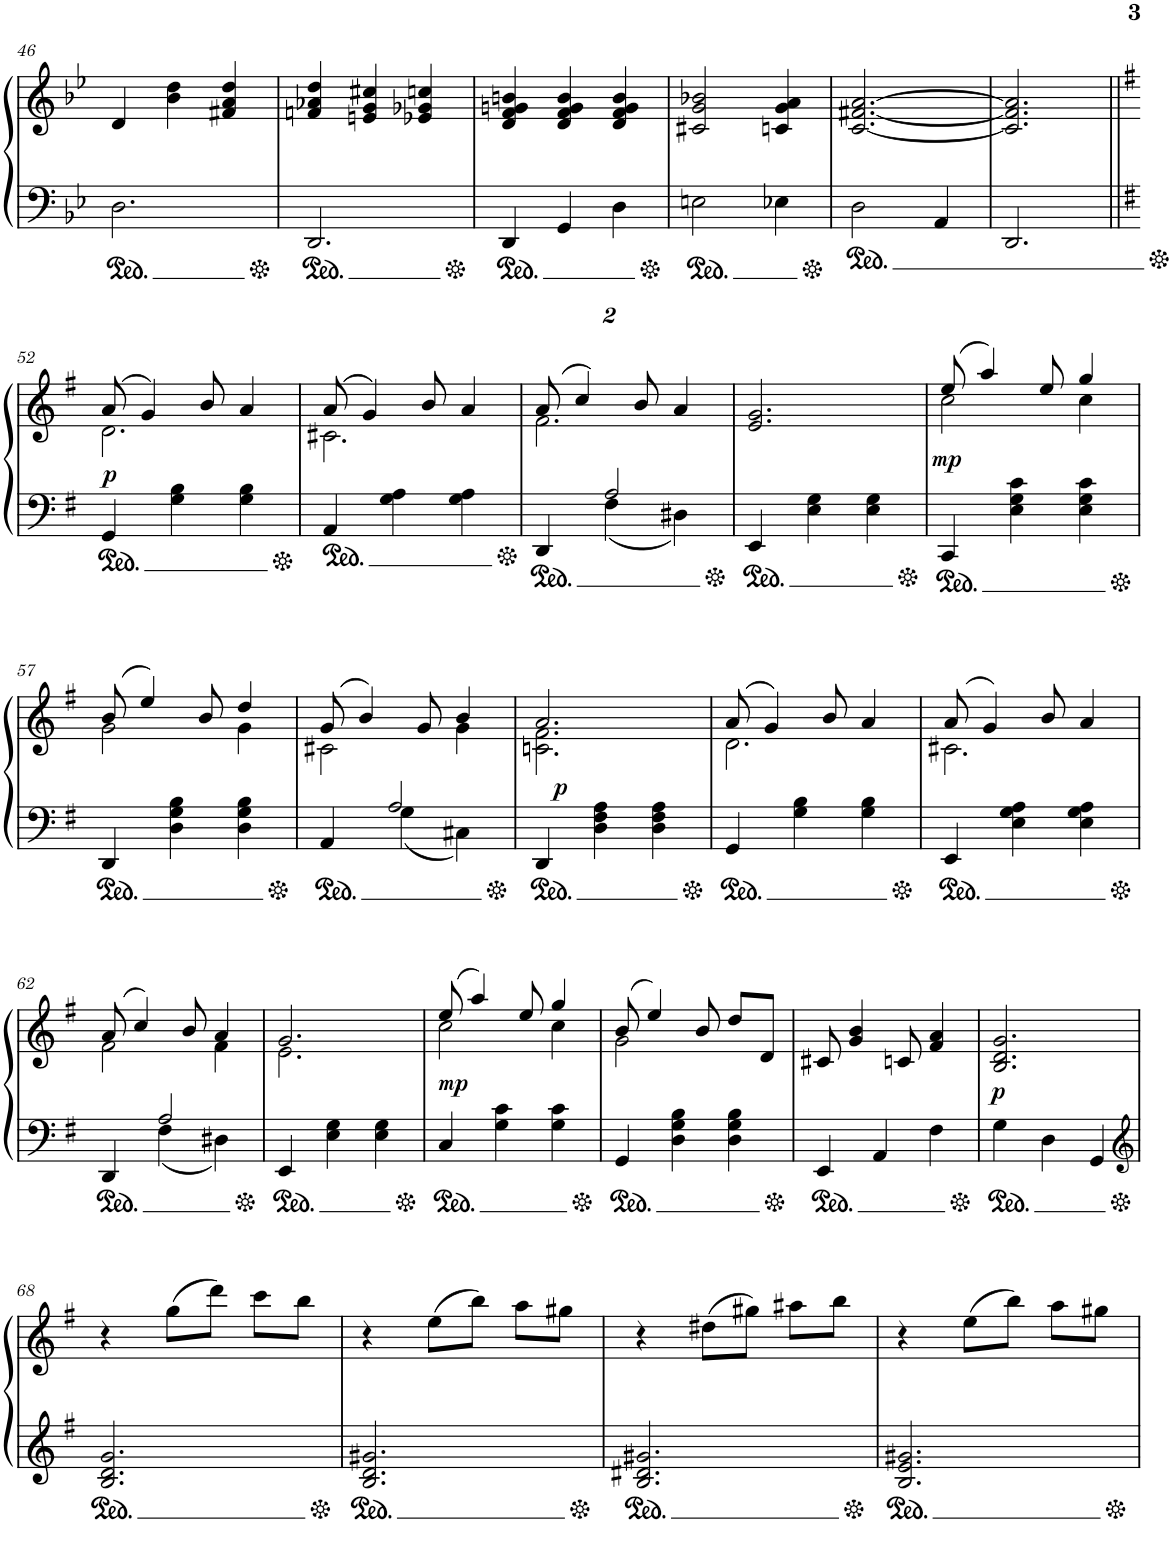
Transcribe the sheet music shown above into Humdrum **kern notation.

**kern	**kern	**dynam
*part1	*part1	*part1
*staff2	*staff1	*staff1/2
*I"Piano	*	*
*I'Pno.	*	*
!!LO:PB:g=z
*clefF4	*clefG2	*
*k[b-e-]	*k[b-e-]	*
*M3/4	*M3/4	*
=46	=46	=46
2.D\	4d/	.
.	4b-\ 4dd\	.
.	4f#X/ 4a/ 4dd/	.
=47	=47	=47
2.DD/	4fn/ 4a-X/ 4dd/	.
.	4en/ 4g/ 4cc#X/	.
.	4e-X/ 4g-X/ 4ccn/	.
=48	=48	=48
4DD/	4d/ 4f/ 4gn/ 4bn/	.
4GG/	4d/ 4f/ 4g/ 4b/	.
4D\	4d/ 4f/ 4g/ 4b/	.
=49	=49	=49
2En\	2c#X/ 2g/ 2b-X/	.
4E-X\	4cn/ 4g/ 4a/	.
=50	=50	=50
2D\	[2.c/ [2.f#X/ [2.a/	.
4AA/	.	.
=51	=51	=51
2.DD/	2.c/] 2.f#/] 2.a/]	.
!!LO:LB:g=z
=52||	=52||	=52||
*k[f#]	*k[f#]	*
*	*^	*
!	!	!	!LO:DY:b
4GG/	(8a/	2.d\	p
.	4g/)	.	.
4G\ 4B\	.	.	.
.	8b/	.	.
4G\ 4B\	4a/	.	.
=53	=53	=53	=53
4AA/	(8a/	2.c#X\	.
.	4g/)	.	.
4G\ 4A\	.	.	.
.	8b/	.	.
4G\ 4A\	4a/	.	.
=54	=54	=54	=54
*^	*	*	*
4DD/	4ryy	(8a/	2.f#\	.
.	.	4cc/)	.	.
2A/	4F#\	.	.	.
.	.	8b/	.	.
.	4D#X\	4a/	.	.
*v	*v	*	*	*
*	*v	*v	*
=55	=55	=55
4EE/	2.e/ 2.g/	.
4E\ 4G\	.	.
4E\ 4G\	.	.
=56	=56	=56
*	*^	*
!	!	!	!LO:DY:b
4CC/	(8ee/	2cc\	mp
.	4aa/)	.	.
4E\ 4G\ 4c\	.	.	.
.	8ee/	.	.
4E\ 4G\ 4c\	4gg/	4cc\	.
!!LO:LB:g=z	!!
=57	=57	=57	=57
4DD/	(8b/	2g\	.
.	4ee/)	.	.
4D\ 4G\ 4B\	.	.	.
.	8b/	.	.
4D\ 4G\ 4B\	4dd/	4g\	.
=58	=58	=58	=58
*^	*	*	*
4AA/	4ryy	(8g/	2c#X\	.
.	.	4b/)	.	.
2A/	4G\	.	.	.
.	.	8g/	.	.
.	4C#X\	4b/	4g\	.
*v	*v	*	*	*
=59	=59	=59	=59
*	*	*^	*
4DD/	2.a/	2.cn\ 2.f#\	4ryy	.
!	!	!	!	!LO:DY:b
4D\ 4F#\ 4A\	.	.	2ryy	p
4D\ 4F#\ 4A\	.	.	.	.
*	*	*v	*v	*
=60	=60	=60	=60
4GG/	(8a/	2.d\	.
.	4g/)	.	.
4G\ 4B\	.	.	.
.	8b/	.	.
4G\ 4B\	4a/	.	.
=61	=61	=61	=61
4EE/	(8a/	2.c#X\	.
.	4g/)	.	.
4E\ 4G\ 4A\	.	.	.
.	8b/	.	.
4E\ 4G\ 4A\	4a/	.	.
!!LO:LB:g=z	!!
=62	=62	=62	=62
*^	*	*	*
4DD/	4ryy	(8a/	2f#\	.
.	.	4cc/)	.	.
2A/	4F#\	.	.	.
.	.	8b/	.	.
.	4D#X\	4a/	4f#\	.
*v	*v	*	*	*
=63	=63	=63	=63
4EE/	2.g/	2.e\	.
4E\ 4G\	.	.	.
4E\ 4G\	.	.	.
=64	=64	=64	=64
!	!	!	!LO:DY:b
4C/	(8ee/	2cc\	mp
.	4aa/)	.	.
4G\ 4c\	.	.	.
.	8ee/	.	.
4G\ 4c\	4gg/	4cc\	.
=65	=65	=65	=65
4GG/	(8b/	2g\	.
.	4ee/)	.	.
4D\ 4G\ 4B\	.	.	.
.	8b/	.	.
4D\ 4G\ 4B\	8dd/L	4ryy	.
.	8d/J	.	.
*	*v	*v	*
=66	=66	=66
4EE/	8c#X/	.
.	4g/ 4b/	.
4AA/	.	.
.	8cn/	.
4F#\	4f#/ 4a/	.
=67	=67	=67
!	!	!LO:DY:b
4G\	2.B/ 2.d/ 2.g/	p
4D\	.	.
4GG/	.	.
!!LO:LB:g=z
=68	=68	=68
*clefG2	*	*
2.B/ 2.d/ 2.g/	4r	.
.	(8gg\L	.
.	8ddd\J)	.
.	8ccc\L	.
.	8bb\J	.
=69	=69	=69
2.B/ 2.d/ 2.g#X/	4r	.
.	(8ee\L	.
.	8bb\J)	.
.	8aa\L	.
.	8gg#X\J	.
=70	=70	=70
2.B/ 2.d#X/ 2.g#X/	4r	.
.	(8dd#X\L	.
.	8gg#X\J)	.
.	8aa#X\L	.
.	8bb\J	.
=71	=71	=71
2.B/ 2.e/ 2.g#X/	4r	.
.	(8ee\L	.
.	8bb\J)	.
.	8aa\L	.
.	8gg#X\J	.
=	=	=
*-	*-	*-
